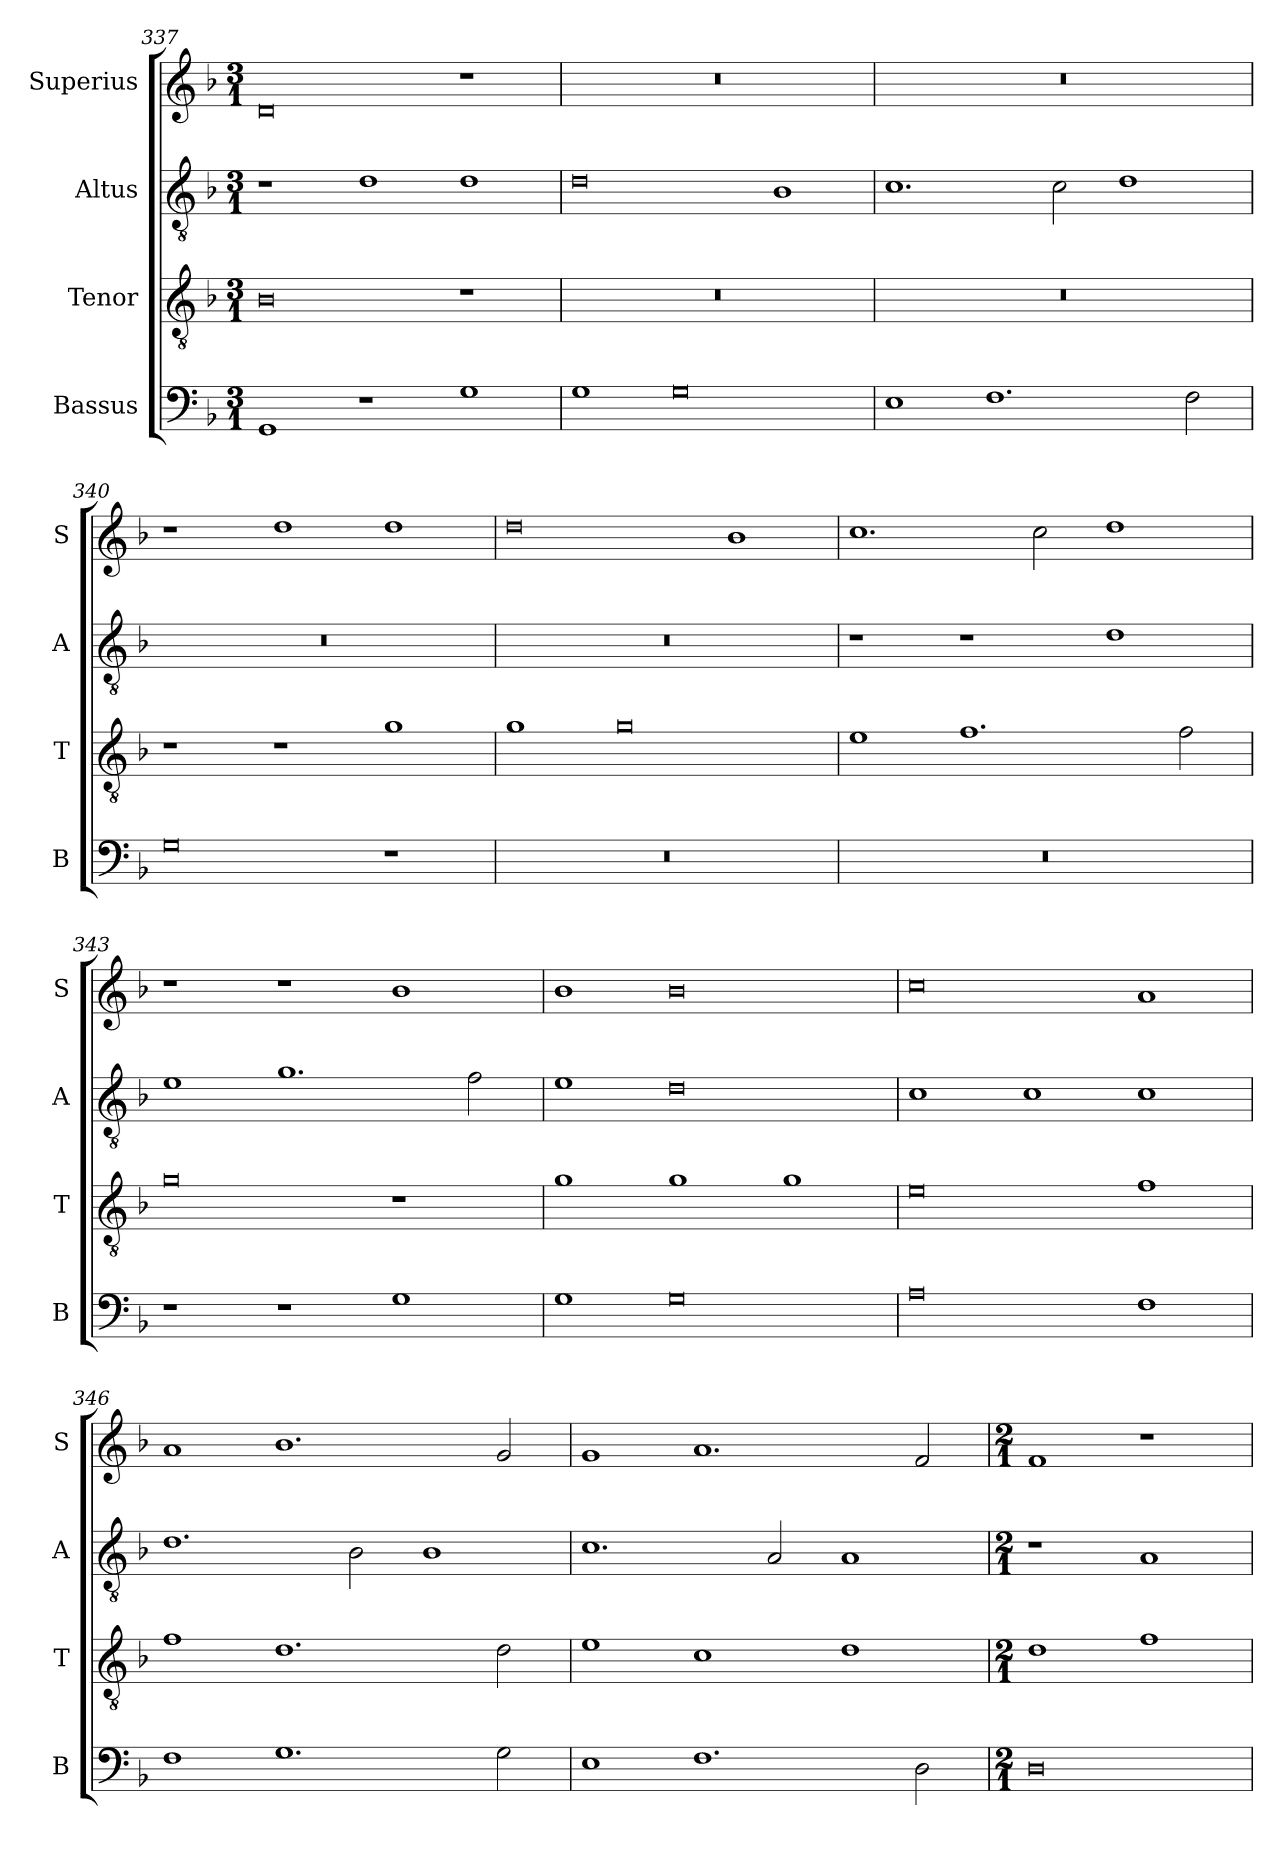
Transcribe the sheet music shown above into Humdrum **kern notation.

**kern	**kern	**kern	**kern
*part4	*part3	*part2	*part1
*staff4	*staff3	*staff2	*staff1
*I"Bassus	*I"Tenor	*I"Altus	*I"Superius
*I'B	*I'T	*I'A	*I'S
*clefF4	*clefGv2	*clefGv2	*clefG2
*k[b-]	*k[b-]	*k[b-]	*k[b-]
*M3/1	*M3/1	*M3/1	*M3/1
=337	=337	=337	=337
1GG	0B-	1r	0d
1r	.	1d	.
1G	1r	1d	1r
=338	=338	=338	=338
1G	0.r	0d	0.r
0G	.	.	.
.	.	1B-	.
=339	=339	=339	=339
1E	0.r	1.c	0.r
1.F	.	.	.
.	.	2c\	.
.	.	1d	.
2F\	.	.	.
=340	=340	=340	=340
0G	1r	0.r	1r
.	1r	.	1dd
1r	1g	.	1dd
=341	=341	=341	=341
0.r	1g	0.r	0dd
.	0g	.	.
.	.	.	1b-
=342	=342	=342	=342
0.r	1e	1r	1.cc
.	1.f	1r	.
.	.	.	2cc\
.	.	1d	1dd
.	2f\	.	.
=343	=343	=343	=343
1r	0g	1e	1r
1r	.	1.g	1r
1G	1r	.	1b-
.	.	2f\	.
=344	=344	=344	=344
1G	1g	1e	1b-
0G	1g	0d	0b-
.	1g	.	.
=345	=345	=345	=345
0A	0e	1c	0cc
.	.	1c	.
1F	1f	1c	1a
=346	=346	=346	=346
1F	1f	1.d	1a
1.G	1.d	.	1.b-
.	.	2B-\	.
.	.	1B-	.
2G\	2d\	.	2g/
=347	=347	=347	=347
1E	1e	1.c	1g
1.F	1c	.	1.a
.	.	2A/	.
.	1d	1A	.
2D\	.	.	2f/
=348	=348	=348	=348
*M2/1	*M2/1	*M2/1	*M2/1
0D	1d	1r	1f
.	1f	1A	1r
=	=	=	=
*-	*-	*-	*-
